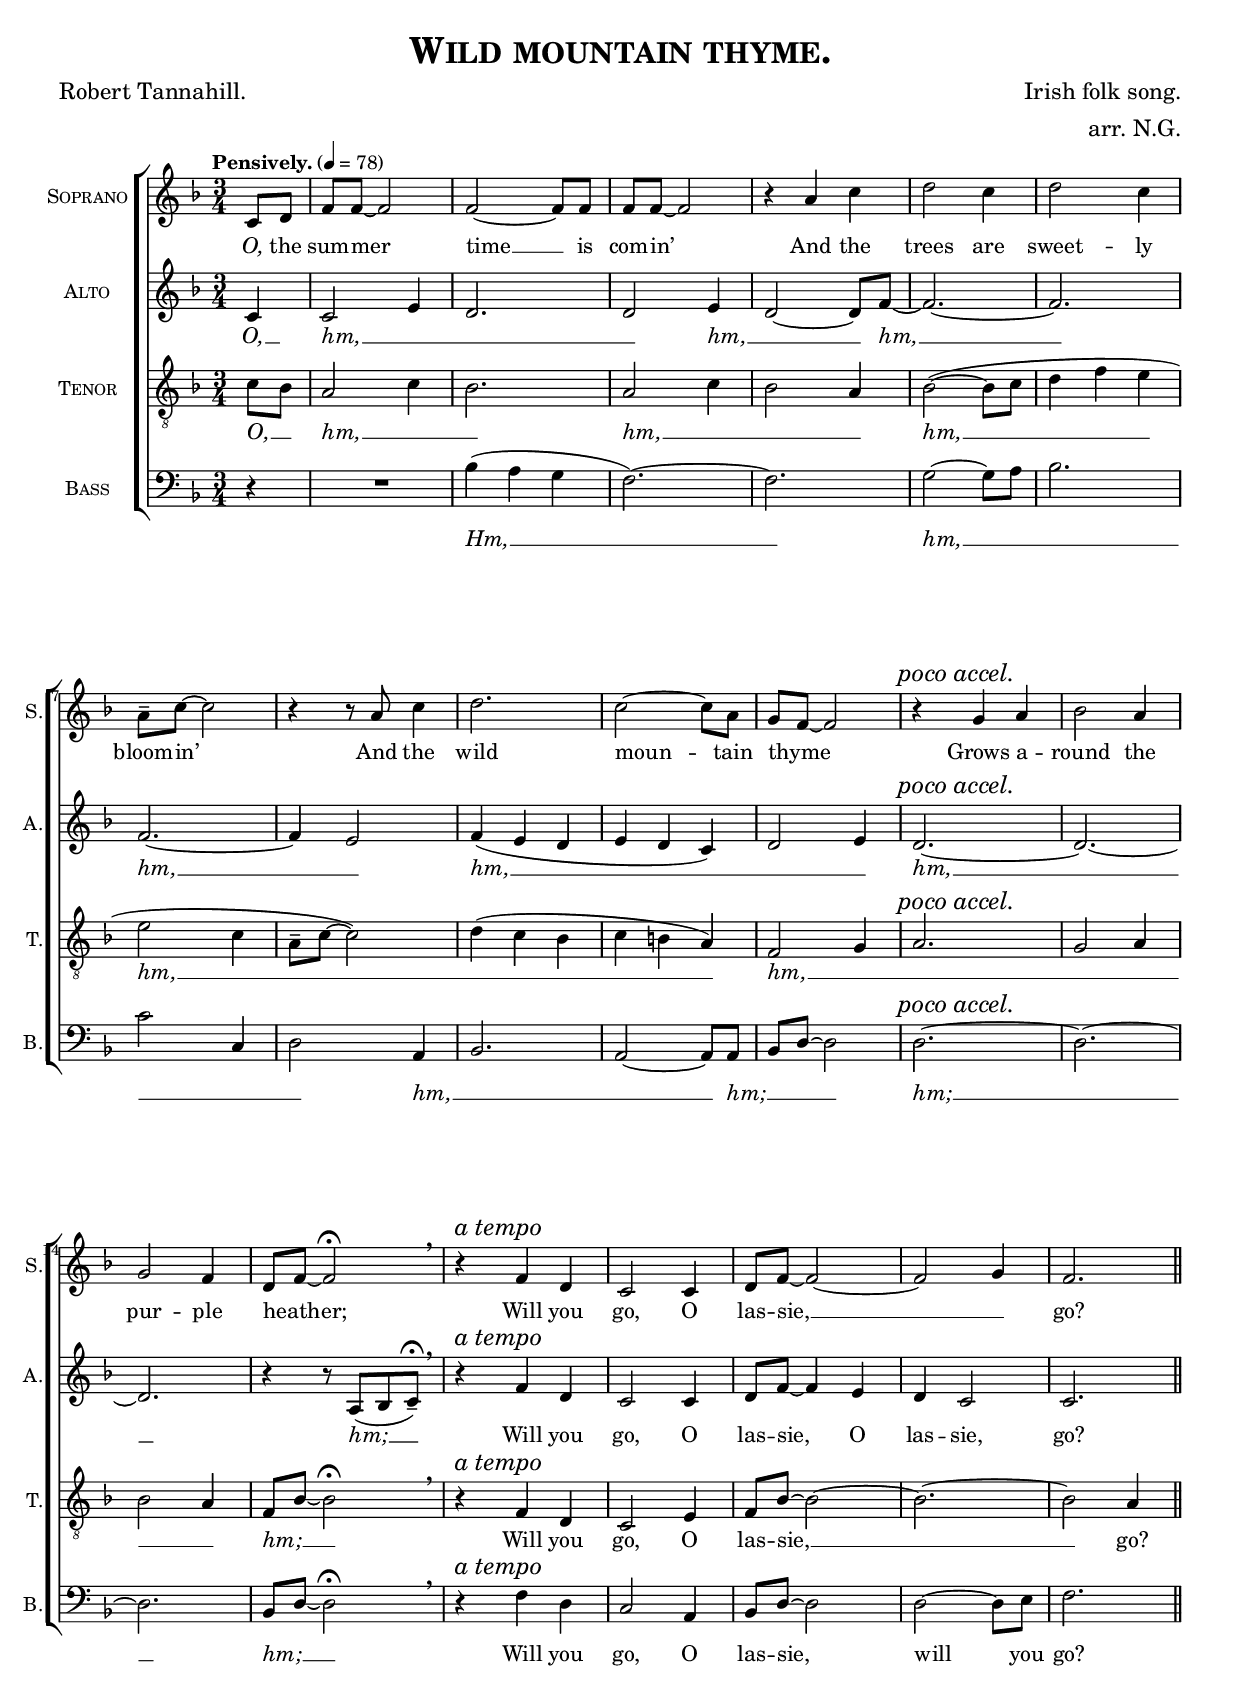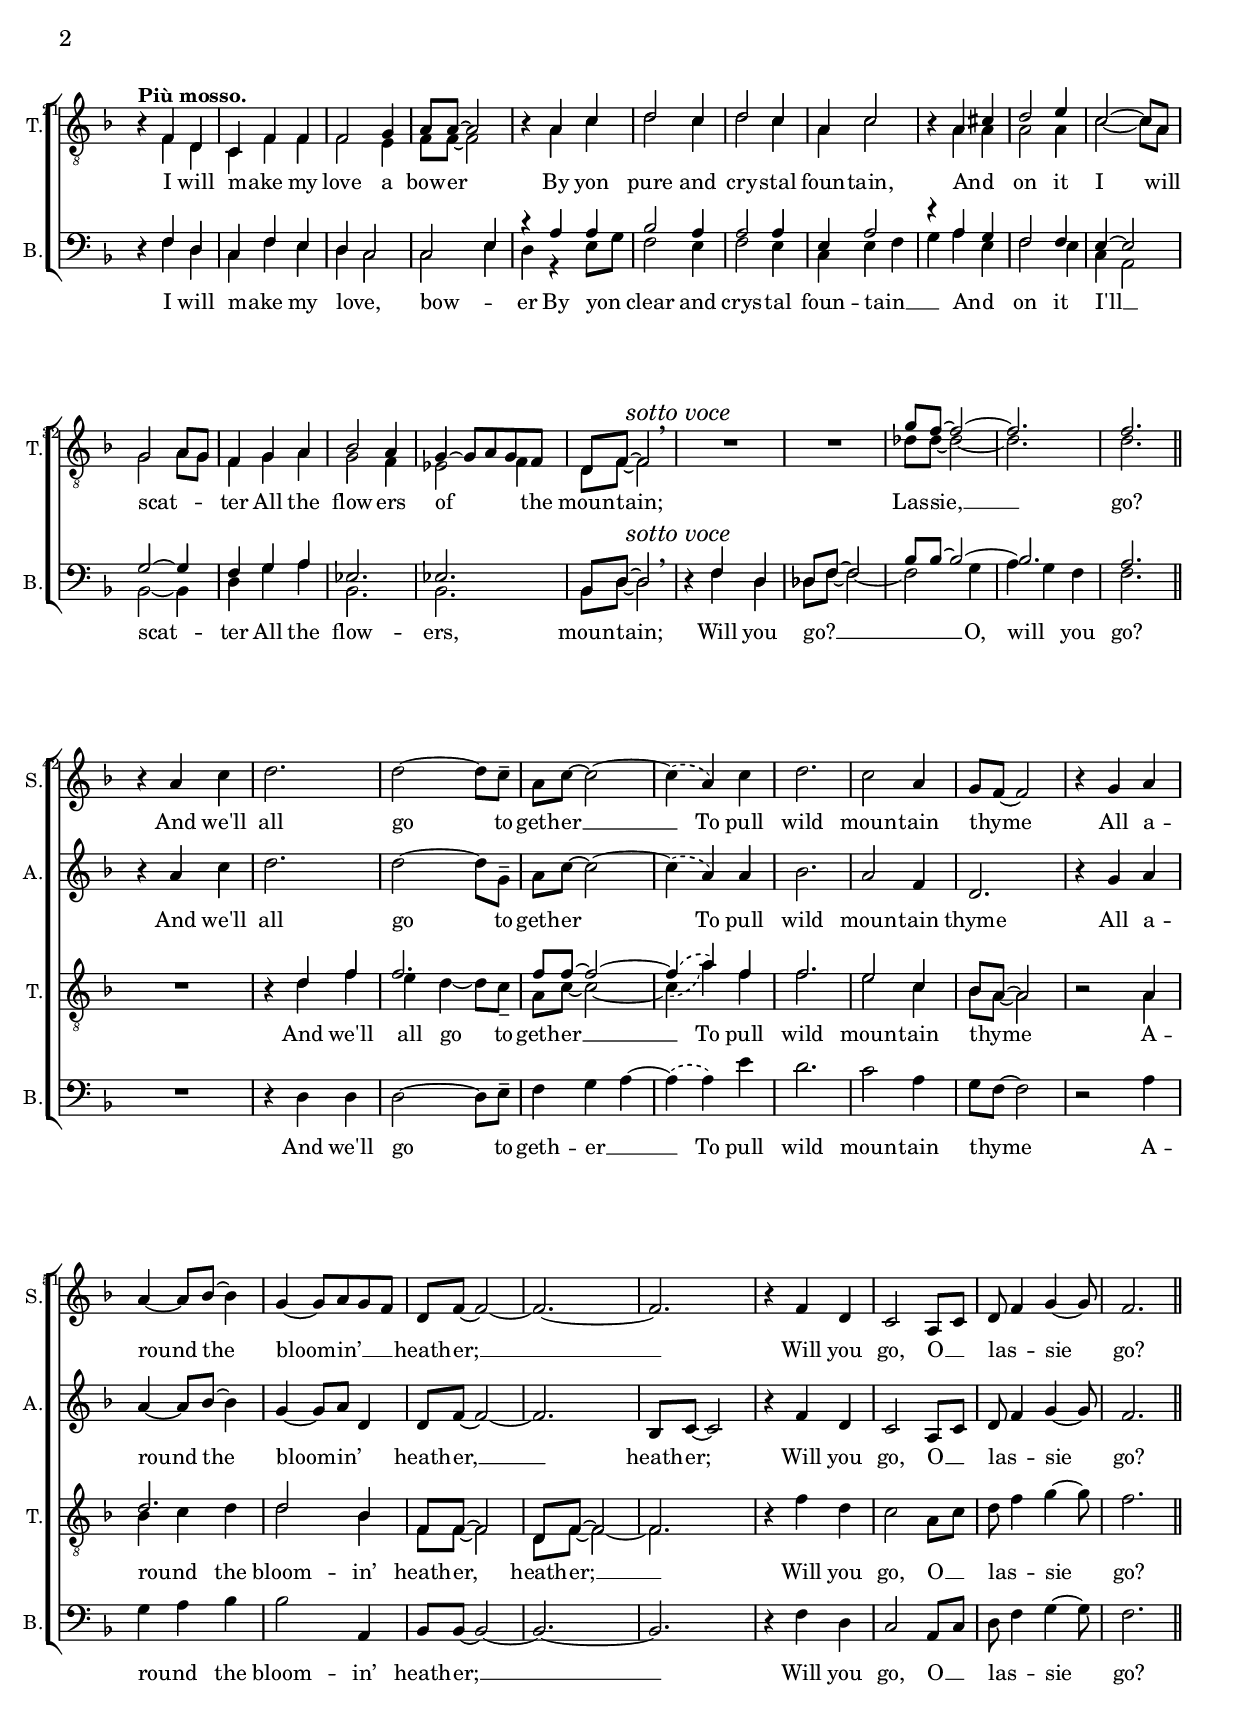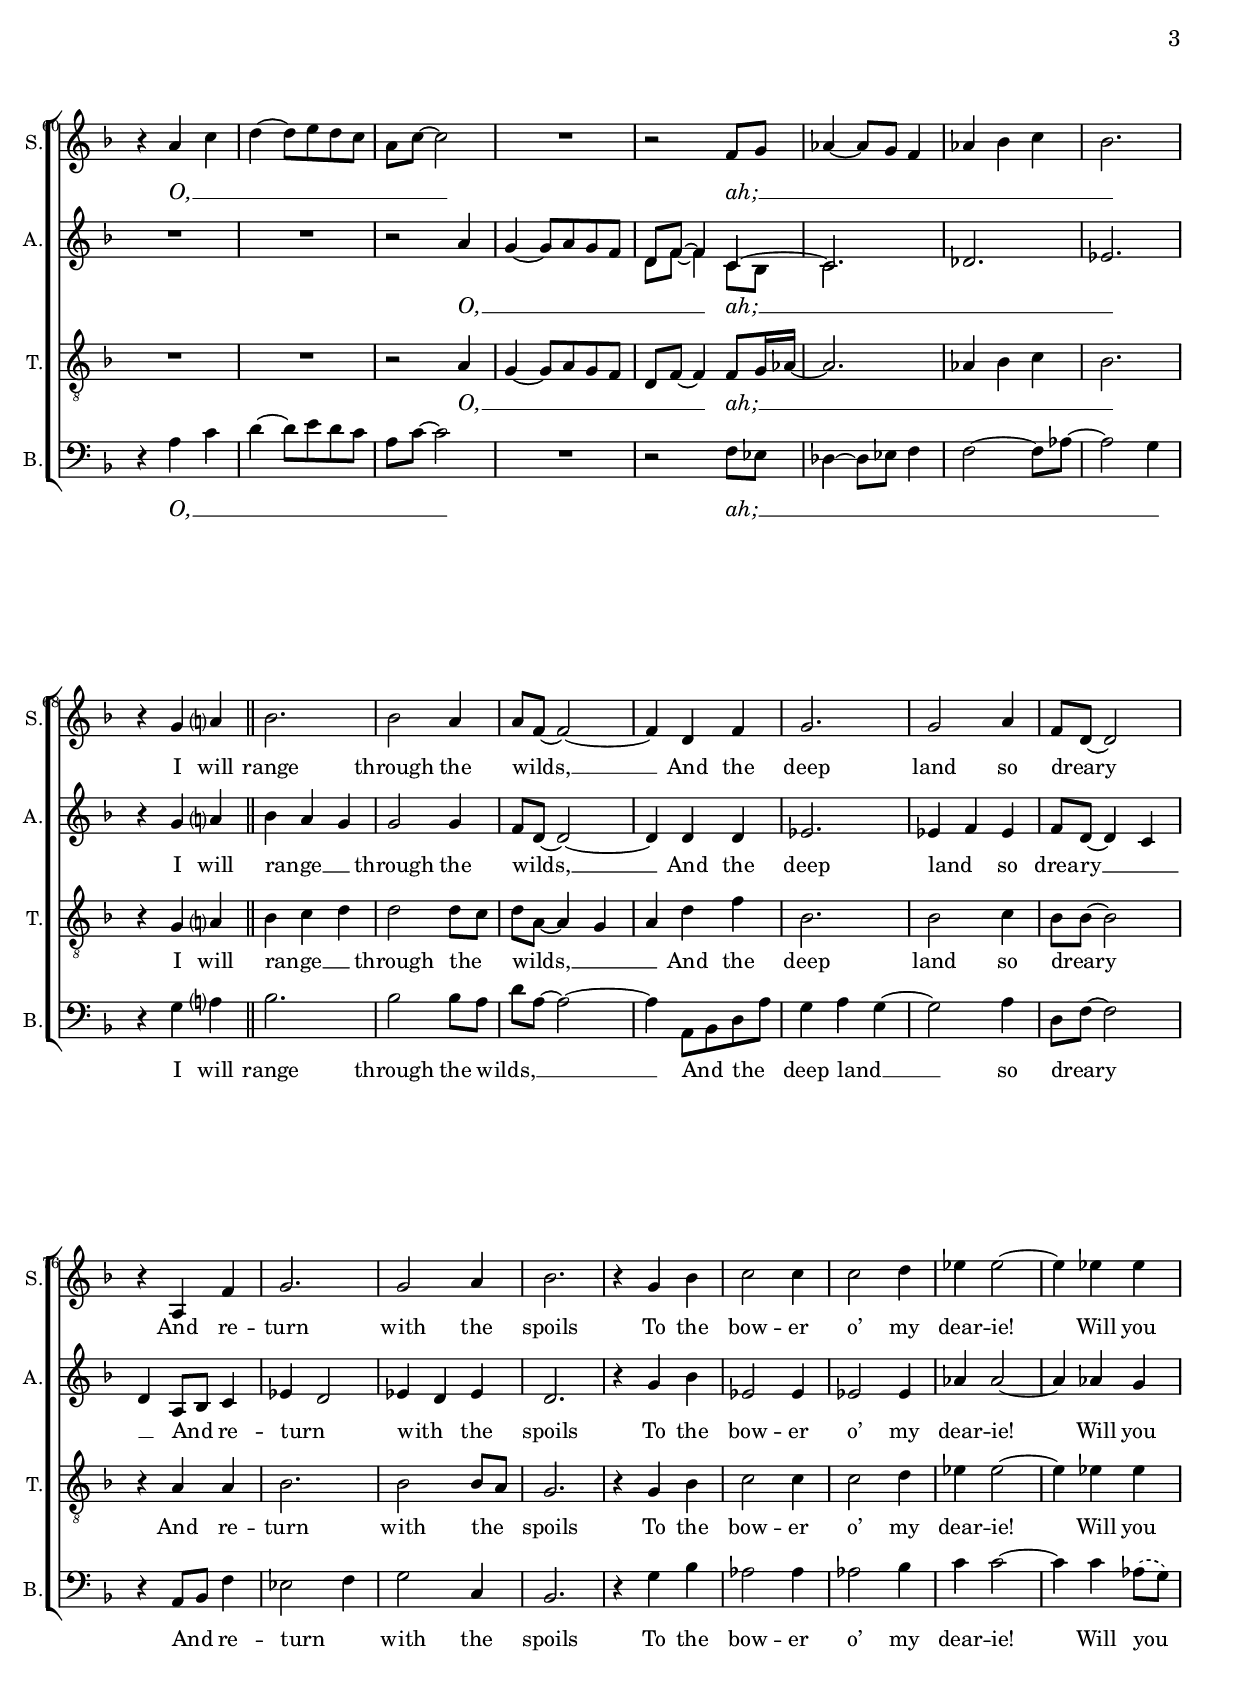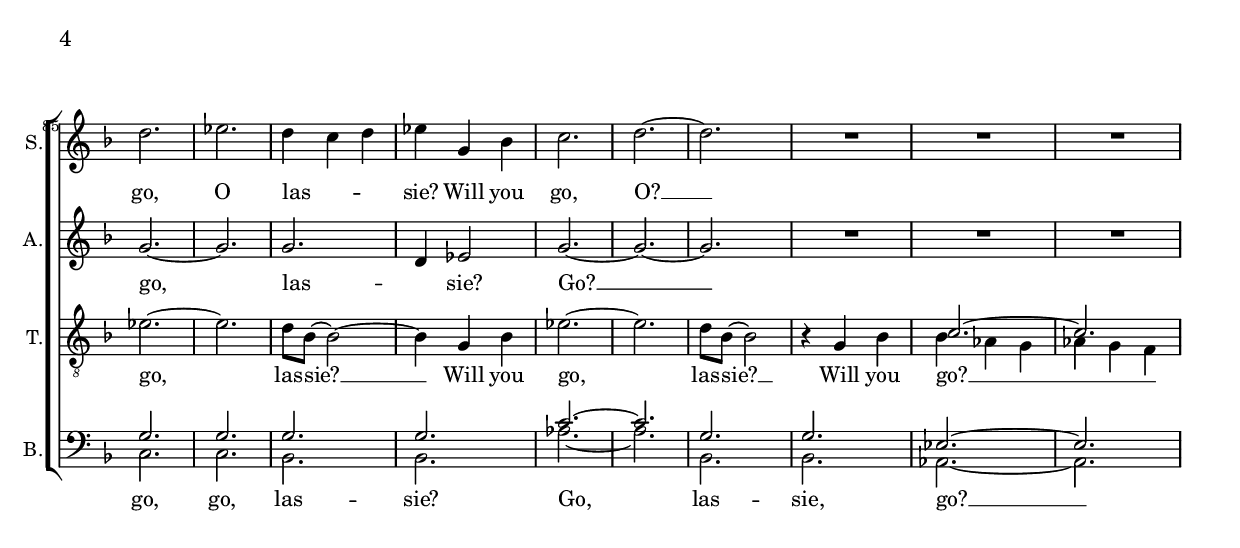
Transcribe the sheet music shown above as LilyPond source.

% Wild mountain thyme.
% arr. Nathanael Gentry.
% May 2020.

\version "2.19.84"

\paper {
  top-system-spacing.basic-distance = #10
  score-system-spacing.basic-distance = #20
  system-system-spacing.basic-distance = #20
  last-bottom-spacing.basic-distance = #10
}

\header {
  %dedication = \markup{\italic "to Emma."}
  title = \markup{\caps{"Wild mountain thyme."}}
  composer = "Irish folk song."
  arranger = "arr. N.G."
  poet = "Robert Tannahill."
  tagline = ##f
}

global = {
  \key f \major
  \time 3/4
  \tempo "Pensively." 4 = 78
  \set melismaBusyProperties = #'(tieMelismaBusy)
}

soprano = \relative c'' {
  \global
  
  % Verse I.
  \partial 4 c,8 d | f f~ f2 | f2~ f8 f | f8 f8~ f2 |
  r4 a c | d2 c4 | d2 c4 | a8-- c8~ c2 |
  r4 r8 a8 c4 | d2. | c2~ c8 a8 | g8 f8~ f2 |
  r4 \mark \markup { \italic { poco accel. } } g4 a4 | bes2 a4 | g2 f4 | d8 f8~ f2\fermata |
  
  \breathe r4 \mark \markup { \italic { a tempo } } f d4 | c2 c4 | d8  f8~ f2~ | f2 g4 | f2.  \bar "||"

  % Verse II. 	
  \break R2.*21 \break

  % Refrain I.
  r4 a4 c | d2. | d2~ d8 c-- | a8 c8~ c2~ |
  \slurDashed c4( a) c | d2. | c2 a4 | g8 f8~ f2 | 
  r4 g a | a4~ a8 bes8~ bes4 | g4~ g8 a8 g8 f8 | d8 f8~ f2~ | f2.~ | f2. | 
  
  r4 f4 d | c2 a8 c8 | d8 f4 g4~ g8 | f2. \bar "||"
  
  % Interlude.
  r4 a4 c4 | d4~ d8 e d c | a8 c8~ c2 | R2. | 
  r2 f,8 g8 | aes4~ aes8 g8 f4  | aes bes c | bes2. | 
  
  % Verse III.
  r4 g4 a?4 \bar "||" bes2. | bes2 a4 | a8 f8~ f2~ | 
  f4 d4 f4 | g2. | g2 a4 | f8 d8~ d2 | 
  r4 a f' | g2. | g2 a4 | bes2. | 
  r4 g4 bes4 | c2 c4 | c2 d4 | ees4 ees2~ | 
  
  ees4 ees4 ees4 | d2. | ees2. | d4 c d | 
  ees g, bes | c2. | d2.~ | d2. |
  R2.*3
}

alto = \relative c' {
  \global
  
  % Verse I.
  \partial 4 c4 | c2 e4 | d2. | d2 e4 |
  d2~ d8 f8~ | f2.~ | f2. | f2.~ |
  f4 e2 | f4( e4 d4 | e4 d4 c4) | d2 e4 |
  d2.~ | d2.~ | d2. | r4 r8 a8( bes c8--\fermata) |
  
  \breathe r4 f d4 | c2 c4 | d8 f8~ f4 e4 | d c2 | c2. | 
  
  % Verse II.
  R2.*21

  % Refrain I.
  r4 a'4 c | d2. | d2~ d8 g,8-- | a8 c8~ c2~ |
  \slurDashed c4( a) a | bes2. | a2 f4 | d2. |
  r4 g a | a4~ a8 bes8~ bes4 | g4~ g8 a8 d,4 | d8 f8~ f2~ | f2. | bes,8 c8~ c2 |
  
  r4 f4 d | c2 a8 c8 | d8 f4 g4~ g8 | f2. |
  
  % Interlude.
  R2. | R2. | r2 a4 | g4~ g8 a g f |
  << { d8 f~ f4 c4~ | c2. |  } \\ { d8 f~ f4 c8 bes8 | c2. | } >> des2. | ees2. | 
  
  % Verse III.
  r4 g4 a?4 \bar "||" bes4 a4 g4 | g2 g4 | f8 d8~ d2~ | 
  d4 d4 d4 | ees2. | ees4 f4 ees4 | f8 d8~ d4 c4 | 
  d4 a8 bes8 c4 | ees4 d2 | ees4 d4 ees4 | d2. |
  r4 g4 bes4 | ees,2 ees4 | ees2 ees4 | aes4 aes2~ | 
  
  aes4 aes4 g4 | g2.~ | g2. |  g2. | 
  d4 ees2 | g2.~ | g2.~ | g2. |
  R2.*3

}

tenor = \relative c' {
  \global
  
  % Verse I.
  \partial 4 c8 bes8 | a2 c4 | bes2. | a2 c4 | 
  bes2 a4 | bes2~( bes8 c8 | d4 f4 e4 | e2 c4 | 
  a8-- c8~ c2) | d4( c4 bes4 | c4 b4 a4) | f2 g4 |
  a2. | g2 a4 | bes2 a4 | f8 bes8~ bes2\fermata |
  
  \breathe r4 f d4 | c2 e4 | f8 bes8~ bes2~ | bes2.~ | bes2 a4

  \tempo "Più mosso."
  <<
    {
      % Verse II.
      r4 f d | c4 f4 f4 | f2 g4 | a8 a8~ a2 |
      r4 a c | d2 c4 | d2 c4 | a4 c2 |
      r4 a4 cis4 | d2 e4 | c2~ c8 a8 | g2 a8 g8 |
      f4 g4 a4 | bes2 a4 | g4~ g8 a g f | d8 f8~ f2 |
      
      \breathe R2. | R2. | g'8 f8~ f2~ | f2. | f2. \bar "||"
      
      % Refrain I.
      R2. | r4 d4 f | f2. | f8 f8~ f2~ |
      \slurDashed f4( a4) f4 | f2. | e2 c4 | bes8 a8~ a2 |
      r2 a4 | d2. | d2 bes4 | f8 f8~ f2 | d8 f8~ f2 | f2. |
    } \\ {
      % Verse II.
      r4 f d | c4 f4 f4 | f2 e4 | f8 f8~ f2 |
      r4 a c | d2 c4 | d2 c4 | a4 c2 |
      r4 a4 a4 | a2 a4 | c2~ c8 a8 | g2 a8 g8 |
      f4 g4 a4 | g2 f4 | ees2 f4 | d8 f8 ~f2 |
      
      R2. | R2. | des'8 des8~ des2~ | des2. | d2. | 
      
      % Refrain I.
      R2. | r4 d4 f | e d~ d8 c-- | a8 c8~ c2~ |
      \slurDashed c4( a'4) f4 | f2. | e2 c4 | bes8 a8~ a2 |
      r2 a4 | bes4 c d | d2 bes4 | f8 f8~ f2 | d8 f8~ f2~ | f2.
    }
  >>
  
  r4 f'4 d | c2 a8 c8 | d8 f4 g4~ g8 | f2. |
  
  % Interlude.
  R2. | R2. | r2 a,4 | g4~ g8 a g f | 
  d f~ f4 f8 g16 aes16~ | aes2. | aes4 bes c | bes2. | 
  
  % Verse III.
  r4 g4 a?4 | bes4 c4 d4 | d2 d8 c8 | d8 a8~ a4 g4 | 
  a4 d4 f4 | bes,2. | bes2 c4 | bes8 bes8~ bes2 | 
  r4 a a | bes2. | bes2 bes8 a8 | g2. | 
  r4 g4 bes4 | c2 c4 | c2 d4 | ees4 ees2~ | 
  
  ees4 ees4 ees4 | ees2.~ | ees2. | d8 bes8~ bes2~ | 
  bes4 g4 bes4 | ees2.~ | ees2. | d8 bes8~ bes2 |
  r4 g4 bes4 |
  <<
    { 
      c2.~ | c2. |  
    } \\ { 
      bes4 aes g | aes g f | 
    }
  >>
}

bass = \relative c {
  \global
  
  % Verse I.
  \partial 4 r4 | R2. | bes'4( a g | f2.~) | 
  f2. | g2~ g8 a8 | bes2. | c2 c,4 | 
  d2 a4 | bes2. | a2~ a8 a8 | bes8 d~ d2 |
  d2.~ | d2.~ | d2. | bes8 d8~ d2\fermata |
  
  \breathe r4 f d4 | c2 a4 | bes8 d8~ d2 | d2~ d8 e8 | f2.
  
  <<
    {
      % Verse II.
      r4 f d | c f e | d c2 | c2 e4 |
      r4 a4 a4 | bes2 a4 | a2 a4 | e4 a2 |
      r4 a4 g4 | f2 f4 | e4~ e2 | g2~ g4 |
      f4 g4 a4 | ees2. | ees2. | bes8 d8~ d2 |
      
      \breathe r4 f d | des8 f8~ f2 | bes8 bes8~ bes2~ | bes2. | a2. |
    } \\ {
      % Verse II.
      r4 f d | c f e | d c2 | c2 e4 |
      d4 r4 e8 g8 | f2 e4 | f2 e4 | c4 e4 f4 |
      g4 a4 e4 | f2 e4 | c4 a2 | bes2~ bes4 |
      d4 g4 a4 | bes,2. | bes2. | bes8 d8~ d2 |
      r4 \mark \markup { \italic { sotto voce } } f d | des8 f8~ f2~ | f2 g4 | a4 g4 f4 | f2. |
    }
  >>
  
  % Refrain I.
  R2. | r4 d4 d4 | d2~ d8 e8-- | f4 g4 a4~ |
  \slurDashed a4( a4) e'4 | d2. | c2 a4 | g8 f8~ f2 | 
  r2 a4 | g4 a4 bes4 | bes2 a,4 | bes8 bes8~ bes2~ | bes2.~ | bes2. |
  
  r4 f'4 d | c2 a8 c8 | d8 f4 g4~ g8 | f2. |
  
  % Interlude.
  r4 a4 c4 | d4~ d8 e d c | a8 c8~ c2 | R2. | 
  r2 f,8 ees | des4~ des8 ees8 f4 | f2~ f8 aes8~ | aes2 g4 | 
  
  % Verse III.
  r4 g4 a?4 | bes2. | bes2 bes8 a8 | d8 a8~ a2~ | 
  a4 a,8 bes8 d8 a'8 | g4 a4 g4~ | g2 a4 | d,8 f8~ f2 | 
  r4 a,8 bes8 f'4 | ees2 f4 | g2 c,4 | bes2. | 
  r4 g'4 bes4 | aes2 aes4 | aes2 bes4 | c4 c2~ | 
  
  c4 c4 aes8( g8) |
  <<
    {
      g2. | g2. | g2. | g2. | 
      c2.~ | c2. | g2. | g2. | 
      ees2.~ | ees2. |
    } \\ {
      c2. | c2. | bes2. | bes2. | 
      aes'2.~ | aes2. | bes,2. | bes2. | 
      aes2.~ | aes2. |
    }
  >>
}

sopranoVerse = \lyricmode {
  %\override LyricText #'font-family = #'Calibri
  \markup{\italic O,} the sum -- mer time __ is com -- in’
  And the trees are sweet -- ly bloom -- in’
  And the wild moun -- tain thyme _
  Grows a -- round the pur -- ple heather; _
  Will you go, O las -- sie, __ _ go?

  And we'll all go to -- geth -- er __
  To pull wild moun -- tain thyme _
  All a -- round the bloom -- in’ __ _ _ heath -- er; __
  Will you go, O __ _ las -- _ sie go?

  \markup {\italic O,}  __ _ _ _ _ _ _ _
  \markup {\italic ah;}  __ _ _ _ _ _ _ _ _

  I will range through the wilds, __ _
  And the deep land so dreary _
  And re -- turn with the spoils
  To the bow -- er o’ my dear -- ie!

  Will you go, O las -- _ _ sie? Will you go, O? __

  And we'll all go to -- geth -- er
  To pull _ wild _ moun -- tain _ _ time _
}

altoVerse = \lyricmode {
  \markup{\italic O, } __
  \markup{\italic hm,} __ _ _ _
  \markup{\italic hm,} __ _
  \markup{\italic hm,} __
  \markup{\italic hm,} __ _
  \markup{\italic hm,} __ _ _ _ _ _ _ _
  \markup{\italic hm,} __
  \markup{\italic hm;} __ _ _
  Will you go, O las -- sie, O las -- sie, go?

  And we'll all go to -- geth -- er
  To pull wild moun -- tain thyme
  All a -- round the bloom -- in’ _ heath -- er, __ heath -- er;
  Will you go, O __ _ las -- _ sie go?

  \markup {\italic O,}  __ _ _ _ _ _ _ _
  \markup {\italic ah;}  __ _ _ _ _

  I will range __ _ _ through the wilds, __ _
  And the deep land _ so drea -- ry __ _ _
  And _ re -- turn _ with _ the spoils
  To the bow -- er o’ my dear -- ie!

  Will you go, las -- _ sie? Go? __
}

tenorVerse = \lyricmode {
  \markup{\italic O, } __ _
  \markup{\italic hm,} __ _ _
  \markup{\italic hm,} __ _ _ _
  \markup{\italic hm,} __ _ _ _ _ 
  \markup{\italic hm,} __ _ _ _ _ _ _ _ _ _
  \markup{\italic hm,} __ _ _ _ _ _ _
  \markup{\italic hm;} __ _
  Will you go, O las -- sie, __ go?

  I will make _ my love a bow -- er _
  By yon pure and cry -- stal foun -- tain,
  And _ on it I _ will scat -- _ _ ter
  All the flow -- ers of _ _ _ the moun -- tain; _
  Las -- sie, __ _ _ go?

  And we'll all go _ to -- geth -- er __ _ _
  To pull wild moun -- tain thyme _ _
  A -- round _ the bloom -- in’ heath -- er, _ heath -- er; __ _ _
  Will you go, O __ _ las -- _ sie go?

  \markup {\italic O,}  __ _ _ _ _ _ _
  \markup {\italic ah;}  __ _ _ _ _ _ _

  I will range __ _ _ through the _ wilds, __ _ _ _
  And the deep land so dreary _
  And re -- turn with the _ spoils
  To the bow -- er o’ my dear -- ie!

  Will you go, las -- sie? __
  Will you go, las -- sie? __
  Will you go? __ _ _ _ _ _ _ _ _ _
}

bassVerse = \lyricmode {
  \markup{\italic Hm,} __ _ _ _
  \markup{\italic hm,} __ _ _ _ _ _
  \markup{\italic hm,} __ _ _
  \markup{\italic hm;} __ _ _
  \markup{\italic hm;} __
  \markup{\italic hm;} __ _
  Will you go, O las -- sie, will you go?

  I will make _ my love, _ bow -- _ er
  By yon _ clear and crys -- tal foun -- tain __ _ _
  And _ on it I'll __ _ scat -- _ ter
  All the flow -- ers, moun -- tain; _
  Will you go? __ _ _ _ _ _
  O, will _ you go?

  And we'll go to -- geth -- er __ _
  To pull wild moun -- tain thyme _
  A -- round _ the bloom -- in’ heath -- er; __
  Will you go, O __ _ las -- _ sie go?

  \markup {\italic O,}  __ _ _ _ _ _ _ _
  \markup {\italic ah;}  __ _ _ _ _ _ _ _

  I will range through the wilds, __ _ _
  And _ the _ deep land __ _ so dreary _
  And _ re -- turn _ with the spoils
  To the bow -- er o’ my dear -- ie!

  Will you _ go, go, las -- sie? Go, _ las -- sie, go? __ _
}

\score {
  \new ChoirStaff <<
    \new Staff \with {
      \consists "Merge_rests_engraver"
      midiInstrument = "choir aahs"
      instrumentName = \markup{\caps{"Soprano"}}
      shortInstrumentName = #"S."
    } { \soprano }
    \addlyrics { \sopranoVerse }
    \new Staff \with {
      \consists "Merge_rests_engraver"
      midiInstrument = "choir aahs"
      instrumentName = \markup{\caps{"Alto"}}
      shortInstrumentName = #"A."
    } { \alto }
    \addlyrics { \altoVerse }
    \new Staff \with {
      \consists "Merge_rests_engraver"
      midiInstrument = "choir aahs"
      instrumentName = \markup{\caps{"Tenor"}}
      shortInstrumentName = #"T."
    } { \clef "treble_8" \tenor }
    \addlyrics { \tenorVerse }
    \new Staff \with {
      \consists "Merge_rests_engraver"
      midiInstrument = "choir aahs"
      instrumentName = \markup{\caps{"Bass"}}
      shortInstrumentName = #"B."
    } { \clef bass \bass }
    \addlyrics { \bassVerse }
  >>
  \layout {
    \context { \RemoveEmptyStaffContext }
    \context {
      \Score
      \remove "Mark_engraver"
      \remove "Staff_collecting_engraver"
    }
    \context {
      \Staff
      \consists "Mark_engraver"
      \consists "Staff_collecting_engraver"
    }
    #(layout-set-staff-size 17)
    \override LyricText.self-alignment-X = #CENTER
  }
  \midi {
    \tempo 4=60
  }
}
